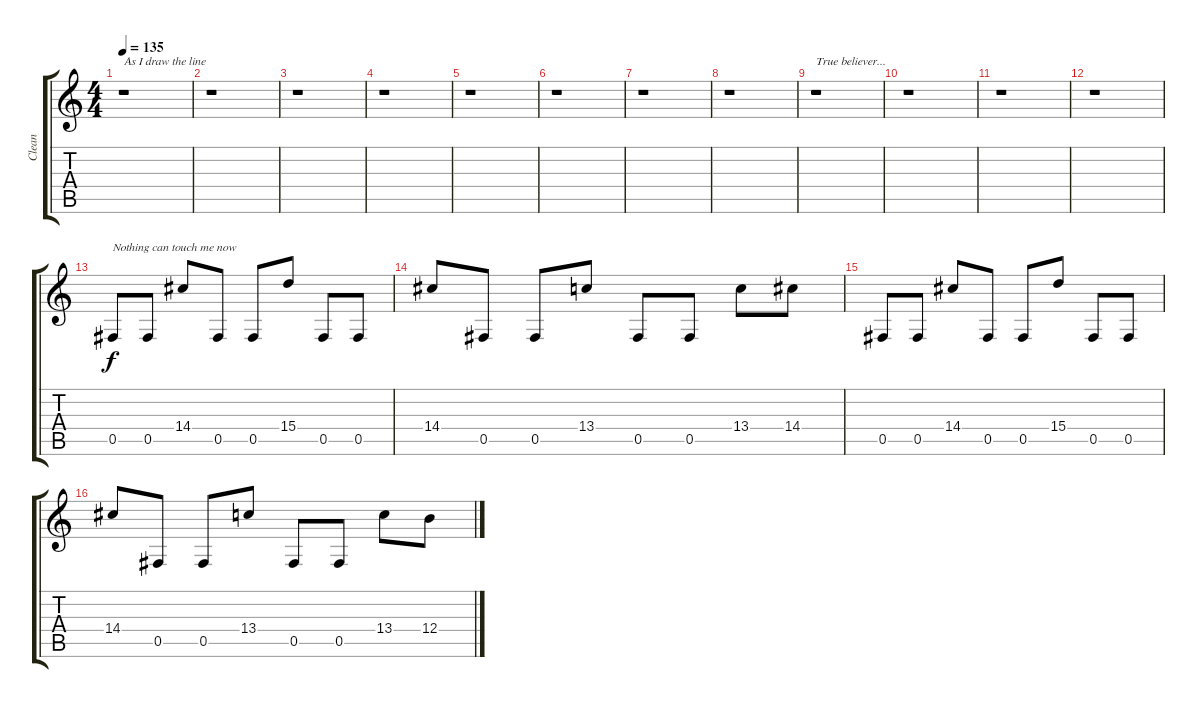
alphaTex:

\track ("Clean" "Clean") {instrument electricguitarclean}
\staff {score tabs}
\tuning (Db4 A3 E3 B2 Gb2 Db2) {hide}
\ts (4 4)
\tempo 135
\clef g2
\ks c
r.1{txt "As I draw the line" dy f} |
r.1 |
r.1 |
r.1 |
r.1 |
r.1 |
r.1 |
r.1 |
r.1{txt "True believer..."} |
r.1 |
r.1{txt " "} |
r.1 |
0.5.8{txt "Nothing can touch me now" instrument distortionguitar} 0.5.8 14.4.8 0.5.8 0.5.8 15.4.8 0.5.8 0.5.8 |
14.4.8 0.5.8 0.5.8 13.4.8 0.5.8 0.5.8 13.4.8 14.4.8 |
0.5.8 0.5.8 14.4.8 0.5.8 0.5.8 15.4.8 0.5.8 0.5.8 |
14.4.8 0.5.8 0.5.8 13.4.8 0.5.8 0.5.8 13.4.8 12.4.8
